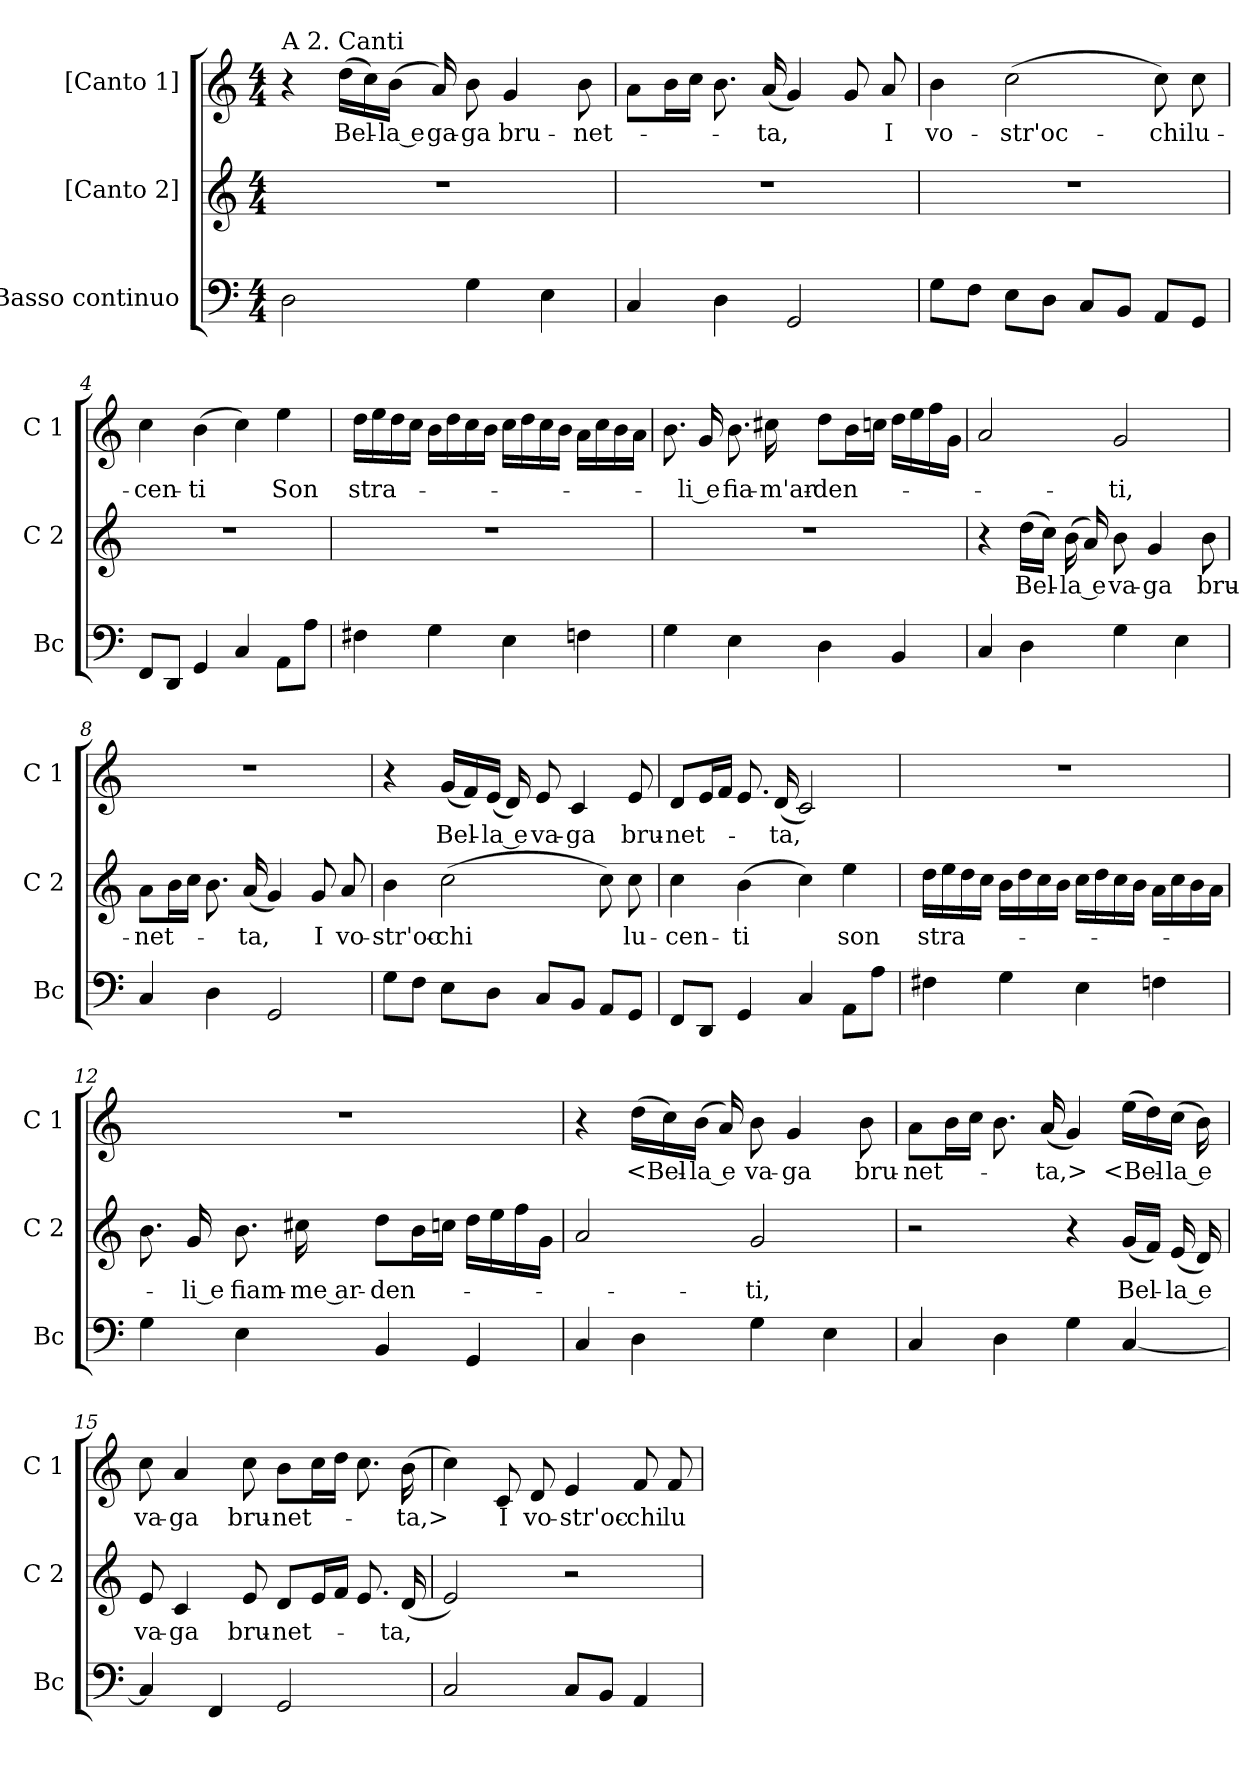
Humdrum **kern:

**kern	**kern	**text	**kern	**text
*part3	*part2	*part2	*part1	*part1
*staff3	*staff2	*staff2	*staff1	*staff1
*I"Basso continuo	*I"[Canto 2]	*	*I"[Canto 1]	*
*I'Bc	*I'C 2	*	*I'C 1	*
*clefF4	*clefG2	*	*clefG2	*
*k[]	*k[]	*	*k[]	*
*C:	*C:	*	*C:	*
*M4/4	*M4/4	*	*M4/4	*
=1	=1	=1	=1	=1
!	!	!	!LO:TX:a:t=A 2. Canti	!
2D	1r	.	4r	.
.	.	.	(>16ddLL	Bel-
.	.	.	16cc)	.
.	.	.	(>16bJJ	-la e
.	.	.	16a)	ga-
4G	.	.	8b	-ga
.	.	.	4g	bru-
4E	.	.	.	.
.	.	.	8b	-net-
=2	=2	=2	=2	=2
4C	1r	.	8aL	.
.	.	.	16bL	.
.	.	.	16ccJJ	.
4D	.	.	8.b	.
.	.	.	(<16a	-ta,
2GG	.	.	4g)	.
.	.	.	8g	.
.	.	.	8a	I
=3	=3	=3	=3	=3
8GL	1r	.	4b	vo-
8FJ	.	.	.	.
8EL	.	.	(>2cc	-str'oc-
8DJ	.	.	.	.
8CL	.	.	.	.
8BBJ	.	.	.	.
8AAL	.	.	8cc)	-chi
8GGJ	.	.	8cc	lu-
=4	=4	=4	=4	=4
8FFL	1r	.	4cc	-cen-
8DDJ	.	.	.	.
4GG	.	.	(>4b	-ti
4C	.	.	4cc)	.
8AAL	.	.	4ee	Son
8AJ	.	.	.	.
=5	=5	=5	=5	=5
4F#X	1r	.	16ddLL	stra-
.	.	.	16ee	.
.	.	.	16dd	.
.	.	.	16ccJJ	.
4G	.	.	16bLL	.
.	.	.	16dd	.
.	.	.	16cc	.
.	.	.	16bJJ	.
4E	.	.	16ccLL	.
.	.	.	16dd	.
.	.	.	16cc	.
.	.	.	16bJJ	.
4Fn	.	.	16aLL	.
.	.	.	16cc	.
.	.	.	16b	.
.	.	.	16aJJ	.
=6	=6	=6	=6	=6
4G	1r	.	8.b	.
.	.	.	16g	-li e
4E	.	.	8.b	fia-
.	.	.	16cc#X	-m'ar-
4D	.	.	8ddL	-den-
.	.	.	16bL	.
.	.	.	16ccnJJ	.
4BB	.	.	16ddLL	.
.	.	.	16ee	.
.	.	.	16ff	.
.	.	.	16gJJ	.
=7	=7	=7	=7	=7
4C	4r	.	2a	.
4D	(>16ddLL	Bel-	.	.
.	16ccJJ)	.	.	.
.	(>16b	-la e	.	.
.	16a)	.	.	.
4G	8b	va-	2g	-ti,
.	4g	-ga	.	.
4E	.	.	.	.
.	8b	bru-	.	.
=8	=8	=8	=8	=8
4C	8aL	-net-	1r	.
.	16bL	.	.	.
.	16ccJJ	.	.	.
4D	8.b	.	.	.
.	(<16a	-ta,	.	.
2GG	4g)	.	.	.
.	8g	I	.	.
.	8a	vo-	.	.
=9	=9	=9	=9	=9
8GL	4b	-str'oc-	4r	.
8FJ	.	.	.	.
8EL	(>2cc	-chi	(<16gLL	Bel-
.	.	.	16f)	.
8DJ	.	.	(<16eJJ	-la e
.	.	.	16d)	.
8CL	.	.	8e	va-
8BBJ	.	.	4c	-ga
8AAL	8cc)	.	.	.
8GGJ	8cc	lu-	8e	bru-
=10	=10	=10	=10	=10
8FFL	4cc	-cen-	8dL	-net-
8DDJ	.	.	16eL	.
.	.	.	16fJJ	.
4GG	(>4b	-ti	8.e	.
.	.	.	(<16d	-ta,
4C	4cc)	.	2c)	.
8AAL	4ee	son	.	.
8AJ	.	.	.	.
=11	=11	=11	=11	=11
4F#X	16ddLL	stra-	1r	.
.	16ee	.	.	.
.	16dd	.	.	.
.	16ccJJ	.	.	.
4G	16bLL	.	.	.
.	16dd	.	.	.
.	16cc	.	.	.
.	16bJJ	.	.	.
4E	16ccLL	.	.	.
.	16dd	.	.	.
.	16cc	.	.	.
.	16bJJ	.	.	.
4Fn	16aLL	.	.	.
.	16cc	.	.	.
.	16b	.	.	.
.	16aJJ	.	.	.
=12	=12	=12	=12	=12
4G	8.b	.	1r	.
.	16g	-li e	.	.
4E	8.b	fiam-	.	.
.	16cc#X	-me ar-	.	.
4BB	8ddL	-den-	.	.
.	16bL	.	.	.
.	16ccnJJ	.	.	.
4GG	16ddLL	.	.	.
.	16ee	.	.	.
.	16ff	.	.	.
.	16gJJ	.	.	.
=13	=13	=13	=13	=13
4C	2a	.	4r	.
4D	.	.	(>16ddLL	<Bel-
.	.	.	16cc)	.
.	.	.	(>16bJJ	-la e
.	.	.	16a)	.
4G	2g	-ti,	8b	va-
.	.	.	4g	-ga
4E	.	.	.	.
.	.	.	8b	bru-
=14	=14	=14	=14	=14
4C	2r	.	8aL	-net-
.	.	.	16bL	.
.	.	.	16ccJJ	.
4D	.	.	8.b	.
.	.	.	(<16a	-ta,>
4G	4r	.	4g)	.
[4C	(<16gLL	Bel-	(>16eeLL	<Bel-
.	16fJJ)	.	16dd)	.
.	(<16e	-la e	(>16ccJJ	-la e
.	16d)	.	16b)	.
=15	=15	=15	=15	=15
4C]	8e	va-	8cc	va-
.	4c	-ga	4a	-ga
4FF	.	.	.	.
.	8e	bru-	8cc	bru-
2GG	8dL	-net-	8bL	-net-
.	16eL	.	16ccL	.
.	16fJJ	.	16ddJJ	.
.	8.e	.	8.cc	.
.	(<16d	-ta,	(>16b	-ta,>
=16	=16	=16	=16	=16
2C	2e)	.	4cc)	.
.	.	.	8c	I
.	.	.	8d	vo-
8CL	2r	.	4e	-str'oc-
8BBJ	.	.	.	.
4AA	.	.	8f	-chi
.	.	.	8f	lu-
=	=	=	=	=
*-	*-	*-	*-	*-
